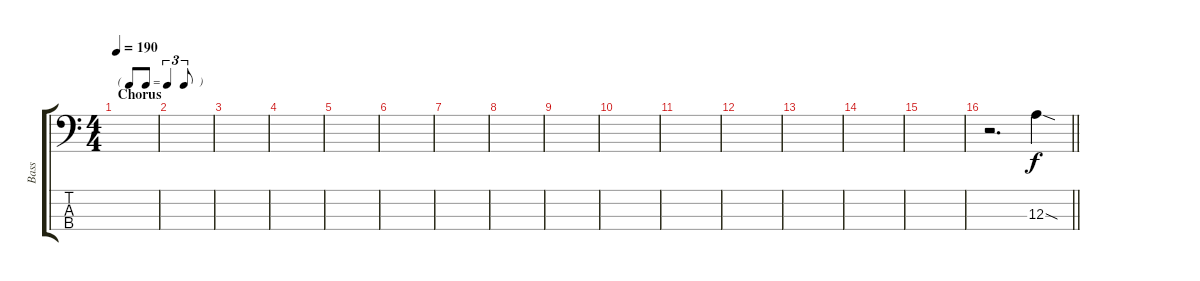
\track ("Bass" "Bass") {instrument electricbassfinger}
\staff {score tabs}
\tuning (G2 D2 A1 E1) {hide}
\ts (4 4)
\tf triplet8th
\section ("" "Chorus")
\tempo 190
\clef f4
\ks c
|
|
|
|
|
|
|
|
|
|
|
|
|
|
|
\barLineRight lightlight
r.2{d} 12.3{sod}.4
